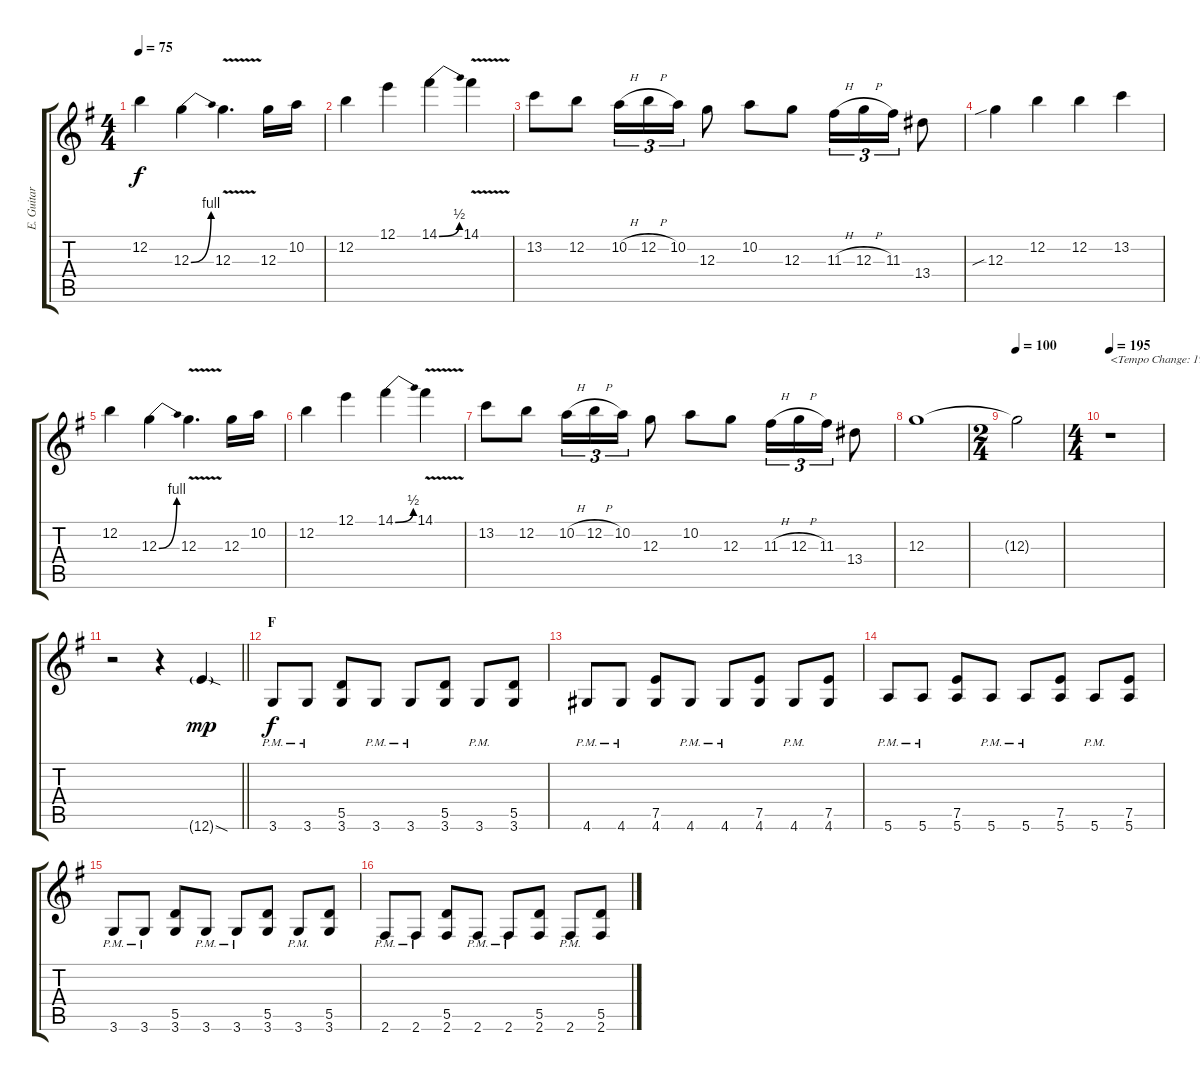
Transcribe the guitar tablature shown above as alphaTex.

\track ("E. Guitar II" "E. Guitar ") {instrument overdrivenguitar}
\staff {score tabs}
\tuning (E4 B3 G3 D3 A2 E2) {hide}
\ts (4 4)
\tempo 75
\clef g2
\ks g
12.2.4{dy f} 12.3{be (bend 0 0 60 4)}.4 12.3{v}.4{d} 12.3.16 10.2.16 |
12.2.4 12.1.4 14.1{be (bend 0 0 60 2)}.4 14.1{v}.4 |
13.2.8 12.2.8 10.2{h}.16{tu (3 2)} 12.2{h}.16{tu (3 2)} 10.2.16{tu (3 2)} 12.3.8 10.2.8 12.3.8 11.3{h}.16{tu (3 2)} 12.3{h}.16{tu (3 2)} 11.3.16{tu (3 2)} 13.4.8 |
12.3{sib}.4 12.2.4 12.2.4 13.2.4 |
12.2.4 12.3{be (bend 0 0 60 4)}.4 12.3{v}.4{d} 12.3.16 10.2.16 |
12.2.4 12.1.4 14.1{be (bend 0 0 60 2)}.4 14.1{v}.4 |
13.2.8 12.2.8 10.2{h}.16{tu (3 2)} 12.2{h}.16{tu (3 2)} 10.2.16{tu (3 2)} 12.3.8 10.2.8 12.3.8 11.3{h}.16{tu (3 2)} 12.3{h}.16{tu (3 2)} 11.3.16{tu (3 2)} 13.4.8 |
12.3.1 |
\ts (2 4)
\tempo 100
12.3{t}.2 |
\ts (4 4)
\tempo 195
r.1{txt "<Tempo Change: 195 BPM>"} |
\barLineRight lightlight
r.2 r.4 12.6{sod g}.4{dy mp} |
\section ("" "F")
3.6{pm}.8{dy f} 3.6{pm}.8 (5.5 3.6).8 3.6{pm}.8 3.6{pm}.8 (5.5 3.6).8 3.6{pm}.8 (5.5 3.6).8 |
4.6{pm}.8 4.6{pm}.8 (7.5 4.6).8 4.6{pm}.8 4.6{pm}.8 (7.5 4.6).8 4.6{pm}.8 (7.5 4.6).8 |
5.6{pm}.8 5.6{pm}.8 (7.5 5.6).8 5.6{pm}.8 5.6{pm}.8 (7.5 5.6).8 5.6{pm}.8 (7.5 5.6).8 |
3.6{pm}.8 3.6{pm}.8 (5.5 3.6).8 3.6{pm}.8 3.6{pm}.8 (5.5 3.6).8 3.6{pm}.8 (5.5 3.6).8 |
2.6{pm}.8 2.6{pm}.8 (5.5 2.6).8 2.6{pm}.8 2.6{pm}.8 (5.5 2.6).8 2.6{pm}.8 (5.5 2.6).8
